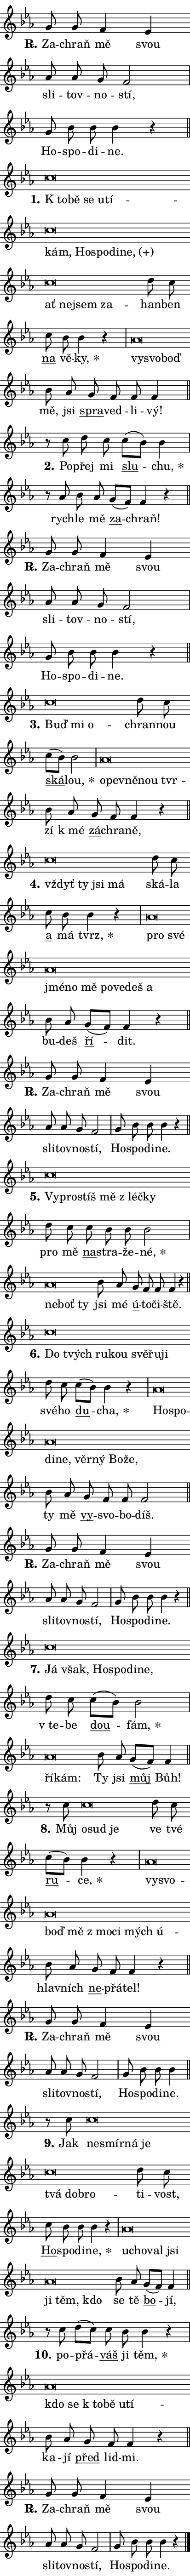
\version "2.22.1"
\header { tagline = "" }
\paper {
  indent = 0\cm
  top-margin = 0\cm
  right-margin = 0\cm
  bottom-margin = 0\cm
  left-margin = 0\cm
  paper-width = 7\cm
  page-breaking = #ly:one-page-breaking
  system-system-spacing.basic-distance = #11
  score-system-spacing.basic-distance = #11
  ragged-last = ##f
}


%% Author: Thomas Morley
%% https://lists.gnu.org/archive/html/lilypond-user/2020-05/msg00002.html
#(define (line-position grob)
"Returns position of @var[grob} in current system:
   @code{'start}, if at first time-step
   @code{'end}, if at last time-step
   @code{'middle} otherwise
"
  (let* ((col (ly:item-get-column grob))
         (ln (ly:grob-object col 'left-neighbor))
         (rn (ly:grob-object col 'right-neighbor))
         (col-to-check-left (if (ly:grob? ln) ln col))
         (col-to-check-right (if (ly:grob? rn) rn col))
         (break-dir-left
           (and
             (ly:grob-property col-to-check-left 'non-musical #f)
             (ly:item-break-dir col-to-check-left)))
         (break-dir-right
           (and
             (ly:grob-property col-to-check-right 'non-musical #f)
             (ly:item-break-dir col-to-check-right))))
        (cond ((eqv? 1 break-dir-left) 'start)
              ((eqv? -1 break-dir-right) 'end)
              (else 'middle))))

#(define (tranparent-at-line-position vctor)
  (lambda (grob)
  "Relying on @code{line-position} select the relevant enry from @var{vctor}.
Used to determine transparency,"
    (case (line-position grob)
      ((end) (not (vector-ref vctor 0)))
      ((middle) (not (vector-ref vctor 1)))
      ((start) (not (vector-ref vctor 2))))))

noteHeadBreakVisibility =
#(define-music-function (break-visibility)(vector?)
"Makes @code{NoteHead}s transparent relying on @var{break-visibility}"
#{
  \override NoteHead.transparent =
    #(tranparent-at-line-position break-visibility)
#})

#(define delete-ledgers-for-transparent-note-heads
  (lambda (grob)
    "Reads whether a @code{NoteHead} is transparent.
If so this @code{NoteHead} is removed from @code{'note-heads} from
@var{grob}, which is supposed to be @code{LedgerLineSpanner}.
As a result ledgers are not printed for this @code{NoteHead}"
    (let* ((nhds-array (ly:grob-object grob 'note-heads))
           (nhds-list
             (if (ly:grob-array? nhds-array)
                 (ly:grob-array->list nhds-array)
                 '()))
           ;; Relies on the transparent-property being done before
           ;; Staff.LedgerLineSpanner.after-line-breaking is executed.
           ;; This is fragile ...
           (to-keep
             (remove
               (lambda (nhd)
                 (ly:grob-property nhd 'transparent #f))
               nhds-list)))
      ;; TODO find a better method to iterate over grob-arrays, similiar
      ;; to filter/remove etc for lists
      ;; For now rebuilt from scratch
      (set! (ly:grob-object grob 'note-heads)  '())
      (for-each
        (lambda (nhd)
          (ly:pointer-group-interface::add-grob grob 'note-heads nhd))
        to-keep))))

hideNotes = {
  \noteHeadBreakVisibility #begin-of-line-visible
}
unHideNotes = {
  \noteHeadBreakVisibility #all-visible
}

% work-around for resetting accidentals
% https://lilypond.org/doc/v2.23/Documentation/notation/displaying-rhythms#unmetered-music
cadenzaMeasure = {
  \cadenzaOff
  \partial 1024 s1024
  \cadenzaOn
}

#(define-markup-command (accent layout props text) (markup?)
  "Underline accented syllable"
  (interpret-markup layout props
    #{\markup \override #'(offset . 4.3) \underline { #text }#}))

responsum = \markup \concat {
  "R" \hspace #-1.05 \path #0.1 #'((moveto 0 0.07) (lineto 0.9 0.8)) \hspace #0.05 "."
}

\layout {
    \context {
        \Staff
        \remove "Time_signature_engraver"
        \override LedgerLineSpanner.after-line-breaking = #delete-ledgers-for-transparent-note-heads
    }
    \context {
        \Voice {
            \override NoteHead.output-attributes = #'((class . "notehead"))
            \override Hairpin.height = #0.55
        }
    }
    \context {
        \Lyrics {
            \override StanzaNumber.output-attributes = #'((class . "stanzanumber"))
            \override LyricSpace.minimum-distance = #0.9
            \override LyricText.font-name = #"TeX Gyre Schola"
            \override LyricText.font-size = 1
            \override StanzaNumber.font-name = #"TeX Gyre Schola Bold"
            \override StanzaNumber.font-size = 1
        }
    }
}

% magnetic-lyrics.ily
%
%   written by
%     Jean Abou Samra <jean@abou-samra.fr>
%     Werner Lemberg <wl@gnu.org>
%
%   adapted by
%     Jiri Hon <jiri.hon@gmail.com>
%
% Version 2022-Apr-15

% https://www.mail-archive.com/lilypond-user@gnu.org/msg149350.html

#(define (Left_hyphen_pointer_engraver context)
   "Collect syllable-hyphen-syllable occurrences in lyrics and store
them in properties.  This engraver only looks to the left.  For
example, if the lyrics input is @code{foo -- bar}, it does the
following.

@itemize @bullet
@item
Set the @code{text} property of the @code{LyricHyphen} grob between
@q{foo} and @q{bar} to @code{foo}.

@item
Set the @code{left-hyphen} property of the @code{LyricText} grob with
text @q{foo} to the @code{LyricHyphen} grob between @q{foo} and
@q{bar}.
@end itemize

Use this auxiliary engraver in combination with the
@code{lyric-@/text::@/apply-@/magnetic-@/offset!} hook."
   (let ((hyphen #f)
         (text #f))
     (make-engraver
      (acknowledgers
       ((lyric-syllable-interface engraver grob source-engraver)
        (set! text grob)))
      (end-acknowledgers
       ((lyric-hyphen-interface engraver grob source-engraver)
        ;(when (not (grob::has-interface grob 'lyric-space-interface))
          (set! hyphen grob)));)
      ((stop-translation-timestep engraver)
       (when (and text hyphen)
         (ly:grob-set-object! text 'left-hyphen hyphen))
       (set! text #f)
       (set! hyphen #f)))))

#(define (lyric-text::apply-magnetic-offset! grob)
   "If the space between two syllables is less than the value in
property @code{LyricText@/.details@/.squash-threshold}, move the right
syllable to the left so that it gets concatenated with the left
syllable.

Use this function as a hook for
@code{LyricText@/.after-@/line-@/breaking} if the
@code{Left_@/hyphen_@/pointer_@/engraver} is active."
   (let ((hyphen (ly:grob-object grob 'left-hyphen #f)))
     (when hyphen
       (let ((left-text (ly:spanner-bound hyphen LEFT)))
         (when (grob::has-interface left-text 'lyric-syllable-interface)
           (let* ((common (ly:grob-common-refpoint grob left-text X))
                  (this-x-ext (ly:grob-extent grob common X))
                  (left-x-ext
                   (begin
                     ;; Trigger magnetism for left-text.
                     (ly:grob-property left-text 'after-line-breaking)
                     (ly:grob-extent left-text common X)))
                  ;; `delta` is the gap width between two syllables.
                  (delta (- (interval-start this-x-ext)
                            (interval-end left-x-ext)))
                  (details (ly:grob-property grob 'details))
                  (threshold (assoc-get 'squash-threshold details 0.2)))
             (when (< delta threshold)
               (let* (;; We have to manipulate the input text so that
                      ;; ligatures crossing syllable boundaries are not
                      ;; disabled.  For languages based on the Latin
                      ;; script this is essentially a beautification.
                      ;; However, for non-Western scripts it can be a
                      ;; necessity.
                      (lt (ly:grob-property left-text 'text))
                      (rt (ly:grob-property grob 'text))
                      (is-space (grob::has-interface hyphen 'lyric-space-interface))
                      (space (if is-space " " ""))
                      (space-markup (grob-interpret-markup grob " "))
                      (space-size (interval-length (ly:stencil-extent space-markup X)))
                      (extra-delta (if is-space space-size 0))
                      ;; Append new syllable.
                      (ltrt-space (if (and (string? lt) (string? rt))
                                (string-append lt space rt)
                                (make-concat-markup (list lt space rt))))
                      ;; Right-align `ltrt` to the right side.
                      (ltrt-space-markup (grob-interpret-markup
                               grob
                               (make-translate-markup
                                (cons (interval-length this-x-ext) 0)
                                (make-right-align-markup ltrt-space)))))
                 (begin
                   ;; Don't print `left-text`.
                   (ly:grob-set-property! left-text 'stencil #f)
                   ;; Set text and stencil (which holds all collected
                   ;; syllables so far) and shift it to the left.
                   (ly:grob-set-property! grob 'text ltrt-space)
                   (ly:grob-set-property! grob 'stencil ltrt-space-markup)
                   (ly:grob-translate-axis! grob (- (- delta extra-delta)) X))))))))))


#(define (lyric-hyphen::displace-bounds-first grob)
   ;; Make very sure this callback isn't triggered too early.
   (let ((left (ly:spanner-bound grob LEFT))
         (right (ly:spanner-bound grob RIGHT)))
     (ly:grob-property left 'after-line-breaking)
     (ly:grob-property right 'after-line-breaking)
     (ly:lyric-hyphen::print grob)))

squashThreshold = #0.4

\layout {
  \context {
    \Lyrics
    \consists #Left_hyphen_pointer_engraver
    \override LyricText.after-line-breaking =
      #lyric-text::apply-magnetic-offset!
    \override LyricHyphen.stencil = #lyric-hyphen::displace-bounds-first
    \override LyricText.details.squash-threshold = \squashThreshold
    \override LyricHyphen.minimum-distance = 0
    \override LyricHyphen.minimum-length = \squashThreshold
  }
}

squash = \override LyricText.details.squash-threshold = 9999
unSquash = \override LyricText.details.squash-threshold = \squashThreshold

left = \override LyricText.self-alignment-X = #LEFT
unLeft = \revert LyricText.self-alignment-X

starOffset = #(lambda (grob) 
                (let ((x_offset (ly:self-alignment-interface::aligned-on-x-parent grob)))
                  (if (= x_offset 0) 0 (+ x_offset 1.2))))

star = #(define-music-function (syllable)(string?)
"Append star separator at the end of a syllable"
#{
  \once \override LyricText.X-offset = #starOffset
  \lyricmode { \markup {
    #syllable
    \override #'((font-name . "TeX Gyre Schola Bold")) \hspace #0.2 \lower #0.65 \larger "*"
  } }
#})

starAccent = #(define-music-function (syllable)(string?)
"Append star separator at the end of a syllable and make accent"
#{
  \once \override LyricText.X-offset = #starOffset
  \lyricmode { \markup {
    \accent #syllable
    \override #'((font-name . "TeX Gyre Schola Bold")) \hspace #0.2 \lower #0.65 \larger "*"
  } }
#})

breath = #(define-music-function (syllable)(string?)
"Append breathing indicator at the end of a syllable"
#{
  \lyricmode { \markup { #syllable "+" } }
#})

optionalBreath = #(define-music-function (syllable)(string?)
"Append optional breathing indicator at the end of a syllable"
#{
  \lyricmode { \markup { #syllable "(+)" } }
#})


\score {
    <<
        \new Voice = "melody" { \cadenzaOn \key es \major \relative { g'8 g f4 es \bar "" as8 as g f2 \cadenzaMeasure \bar "|" g8 bes bes bes4 r \cadenzaMeasure \bar "||" \break }
\relative { c''\breve*1/16 \hideNotes \breve*1/16 \bar "" \breve*1/16 \bar "" \breve*1/16 \bar "" \breve*1/16 \bar "" \breve*1/16 \bar "" \breve*1/16 \bar "" \breve*1/16 \bar "" \breve*1/16 \bar "" \breve*1/16 \bar "" \breve*1/16 \bar "" \breve*1/16 \bar "" \breve*1/16 \breve*1/16 \bar "" \unHideNotes d8 c \bar "" c bes bes4 r \cadenzaMeasure \bar "|" as\breve*1/16 \hideNotes \breve*1/16 \breve*1/16 \bar "" \unHideNotes bes8 as \bar "" g f f f4 \cadenzaMeasure \bar "||" \break }
\relative { r8 c'' d8 c \bar "" c[( bes)] bes4 \cadenzaMeasure \bar "|" r8 as bes8 as \bar "" g[( f)] f4 r \cadenzaMeasure \bar "||" \break }
\relative { g'8 g f4 es \bar "" as8 as g f2 \cadenzaMeasure \bar "|" g8 bes bes bes4 r \cadenzaMeasure \bar "||" \break }
\relative { c''\breve*1/16 \hideNotes \breve*1/16 \breve*1/16 \bar "" \unHideNotes d8 c \bar "" c[( bes)] bes2 \cadenzaMeasure \bar "|" as\breve*1/16 \hideNotes \breve*1/16 \bar "" \breve*1/16 \bar "" \breve*1/16 \breve*1/16 \bar "" \unHideNotes bes8 as \bar "" g f f4 r \cadenzaMeasure \bar "||" \break }
\relative { c''\breve*1/16 \hideNotes \breve*1/16 \bar "" \breve*1/16 \breve*1/16 \bar "" \unHideNotes d8 c \bar "" c bes bes4 r \cadenzaMeasure \bar "|" as\breve*1/16 \hideNotes \breve*1/16 \bar "" \breve*1/16 \bar "" \breve*1/16 \bar "" \breve*1/16 \bar "" \breve*1/16 \bar "" \breve*1/16 \bar "" \breve*1/16 \breve*1/16 \bar "" \unHideNotes bes8 as \bar "" g[( f)] f4 r \cadenzaMeasure \bar "||" \break }
\relative { g'8 g f4 es \bar "" as8 as g f2 \cadenzaMeasure \bar "|" g8 bes bes bes4 r \cadenzaMeasure \bar "||" \break }
\relative { c''\breve*1/16 \hideNotes \breve*1/16 \bar "" \breve*1/16 \bar "" \breve*1/16 \bar "" \breve*1/16 \breve*1/16 \bar "" \unHideNotes d8 c \bar "" c bes bes bes2 \cadenzaMeasure \bar "|" as\breve*1/16 \hideNotes \breve*1/16 \breve*1/16 \bar "" \unHideNotes bes8 as \bar "" g f f f4 r \cadenzaMeasure \bar "||" \break }
\relative { c''\breve*1/16 \hideNotes \breve*1/16 \bar "" \breve*1/16 \bar "" \breve*1/16 \bar "" \breve*1/16 \bar "" \breve*1/16 \breve*1/16 \bar "" \unHideNotes d8 c \bar "" c[( bes)] bes4 r \cadenzaMeasure \bar "|" as\breve*1/16 \hideNotes \breve*1/16 \bar "" \breve*1/16 \bar "" \breve*1/16 \bar "" \breve*1/16 \bar "" \breve*1/16 \bar "" \breve*1/16 \breve*1/16 \bar "" \unHideNotes bes8 as \bar "" g f f f2 \cadenzaMeasure \bar "||" \break }
\relative { g'8 g f4 es \bar "" as8 as g f2 \cadenzaMeasure \bar "|" g8 bes bes bes4 r \cadenzaMeasure \bar "||" \break }
\relative { c''\breve*1/16 \hideNotes \breve*1/16 \bar "" \breve*1/16 \bar "" \breve*1/16 \bar "" \breve*1/16 \breve*1/16 \bar "" \unHideNotes d8 c \bar "" c[( bes)] bes2 \cadenzaMeasure \bar "|" as\breve*1/16 \hideNotes \breve*1/16 \bar "" \unHideNotes bes8 as \bar "" g[( f)] f4 \cadenzaMeasure \bar "||" \break }
\relative { r8 c''8 c\breve*1/16 \hideNotes \breve*1/16 \breve*1/16 \bar "" \unHideNotes d8 c \bar "" c[( bes)] bes4 r \cadenzaMeasure \bar "|" as\breve*1/16 \hideNotes \breve*1/16 \bar "" \breve*1/16 \bar "" \breve*1/16 \bar "" \breve*1/16 \bar "" \breve*1/16 \bar "" \breve*1/16 \breve*1/16 \bar "" \unHideNotes bes8 as \bar "" g f f4 r \cadenzaMeasure \bar "||" \break }
\relative { g'8 g f4 es \bar "" as8 as g f2 \cadenzaMeasure \bar "|" g8 bes bes bes4 \cadenzaMeasure \bar "||" \break }
\relative { r8 c''8 c\breve*1/16 \hideNotes \breve*1/16 \bar "" \breve*1/16 \bar "" \breve*1/16 \bar "" \breve*1/16 \bar "" \breve*1/16 \breve*1/16 \bar "" \unHideNotes d8 c \bar "" c bes bes bes4 r \cadenzaMeasure \bar "|" as\breve*1/16 \hideNotes \breve*1/16 \bar "" \breve*1/16 \bar "" \breve*1/16 \bar "" \breve*1/16 \bar "" \breve*1/16 \breve*1/16 \bar "" \unHideNotes bes8 as \bar "" g[( f)] f4 \cadenzaMeasure \bar "||" \break }
\relative { r8 c'' d8[( c)] \bar "" c bes bes4 r \cadenzaMeasure \bar "|" as\breve*1/16 \hideNotes \breve*1/16 \bar "" \breve*1/16 \bar "" \breve*1/16 \bar "" \breve*1/16 \breve*1/16 \bar "" \unHideNotes bes8 as \bar "" g f f4 r \cadenzaMeasure \bar "||" \break }
\relative { g'8 g f4 es \bar "" as8 as g f2 \cadenzaMeasure \bar "|" g8 bes bes bes4 r \cadenzaMeasure \bar "||" \break } \bar "|." }
        \new Lyrics \lyricsto "melody" { \lyricmode { \set stanza = \responsum
Za -- chraň mě svou sli -- tov -- no -- stí, Ho -- spo -- di -- ne.
\set stanza = "1."
\left "K to" -- \squash bě se u -- tí -- kám, Ho -- spo -- di -- \optionalBreath ne, ať nej -- sem za -- \unLeft \unSquash han -- ben \markup \accent na vě -- \star ky, \left vy -- \squash svo -- boď \unLeft \unSquash mě, jsi \markup \accent spra -- ved -- li -- vý!
\set stanza = "2."
Po -- přej mi \markup \accent slu -- \star chu, rych -- le mě \markup \accent za -- chraň!
\set stanza = \responsum
Za -- chraň mě svou sli -- tov -- no -- stí, Ho -- spo -- di -- ne.
\set stanza = "3."
\left Buď \squash mi o -- \unLeft \unSquash chran -- nou \markup \accent ská -- \star lou, \left o -- \squash pev -- ně -- nou tvr -- \unLeft \unSquash zí "k mé" \markup \accent zá -- chra -- ně,
\set stanza = "4."
\left vždyť \squash ty jsi má \unLeft \unSquash ská -- la \markup \accent a má \star tvrz, \left pro \squash své jmé -- no mě po -- ve -- deš a \unLeft \unSquash bu -- deš \markup \accent ří -- dit.
\set stanza = \responsum
Za -- chraň mě svou sli -- tov -- no -- stí, Ho -- spo -- di -- ne.
\set stanza = "5."
\left Vy -- \squash pro -- stíš mě "z léč" -- ky \unLeft \unSquash pro mě \markup \accent na -- stra -- že -- \star né, \left ne -- \squash boť ty \unLeft \unSquash jsi mé \markup \accent ú -- to -- či -- ště.
\set stanza = "6."
\left Do \squash tvých ru -- kou svě -- řu -- ji \unLeft \unSquash své -- ho \markup \accent du -- \star cha, \left Ho -- \squash spo -- di -- ne, věr -- ný Bo -- že, \unLeft \unSquash ty mě \markup \accent vy -- svo -- bo -- díš.
\set stanza = \responsum
Za -- chraň mě svou sli -- tov -- no -- stí, Ho -- spo -- di -- ne.
\set stanza = "7."
\left Já \squash však, Ho -- spo -- di -- ne, \unLeft \unSquash "v te" -- be \markup \accent dou -- \star fám, \left ří -- \squash kám: \unLeft \unSquash Ty jsi \markup \accent můj Bůh!
\set stanza = "8."
Můj \left o -- \squash sud je \unLeft \unSquash ve tvé \markup \accent ru -- \star ce, \left vy -- \squash svo -- boď mě "z mo" -- ci mých ú -- \unLeft \unSquash hlav -- ních \markup \accent ne -- přá -- tel!
\set stanza = \responsum
Za -- chraň mě svou sli -- tov -- no -- stí, Ho -- spo -- di -- ne.
\set stanza = "9."
Jak \left ne -- \squash smír -- ná je tvá dob -- ro -- \unLeft \unSquash ti -- vost, \markup \accent Ho -- spo -- di -- \star ne, \left u -- \squash cho -- val jsi ji těm, kdo \unLeft \unSquash se tě \markup \accent bo -- jí,
\set stanza = "10."
po -- přá -- \markup \accent váš ji \star těm, \left kdo \squash se "k to" -- bě u -- tí -- \unLeft \unSquash ka -- jí \markup \accent před lid -- mi.
\set stanza = \responsum
Za -- chraň mě svou sli -- tov -- no -- stí, Ho -- spo -- di -- ne. } }
    >>
    \layout {}
}
